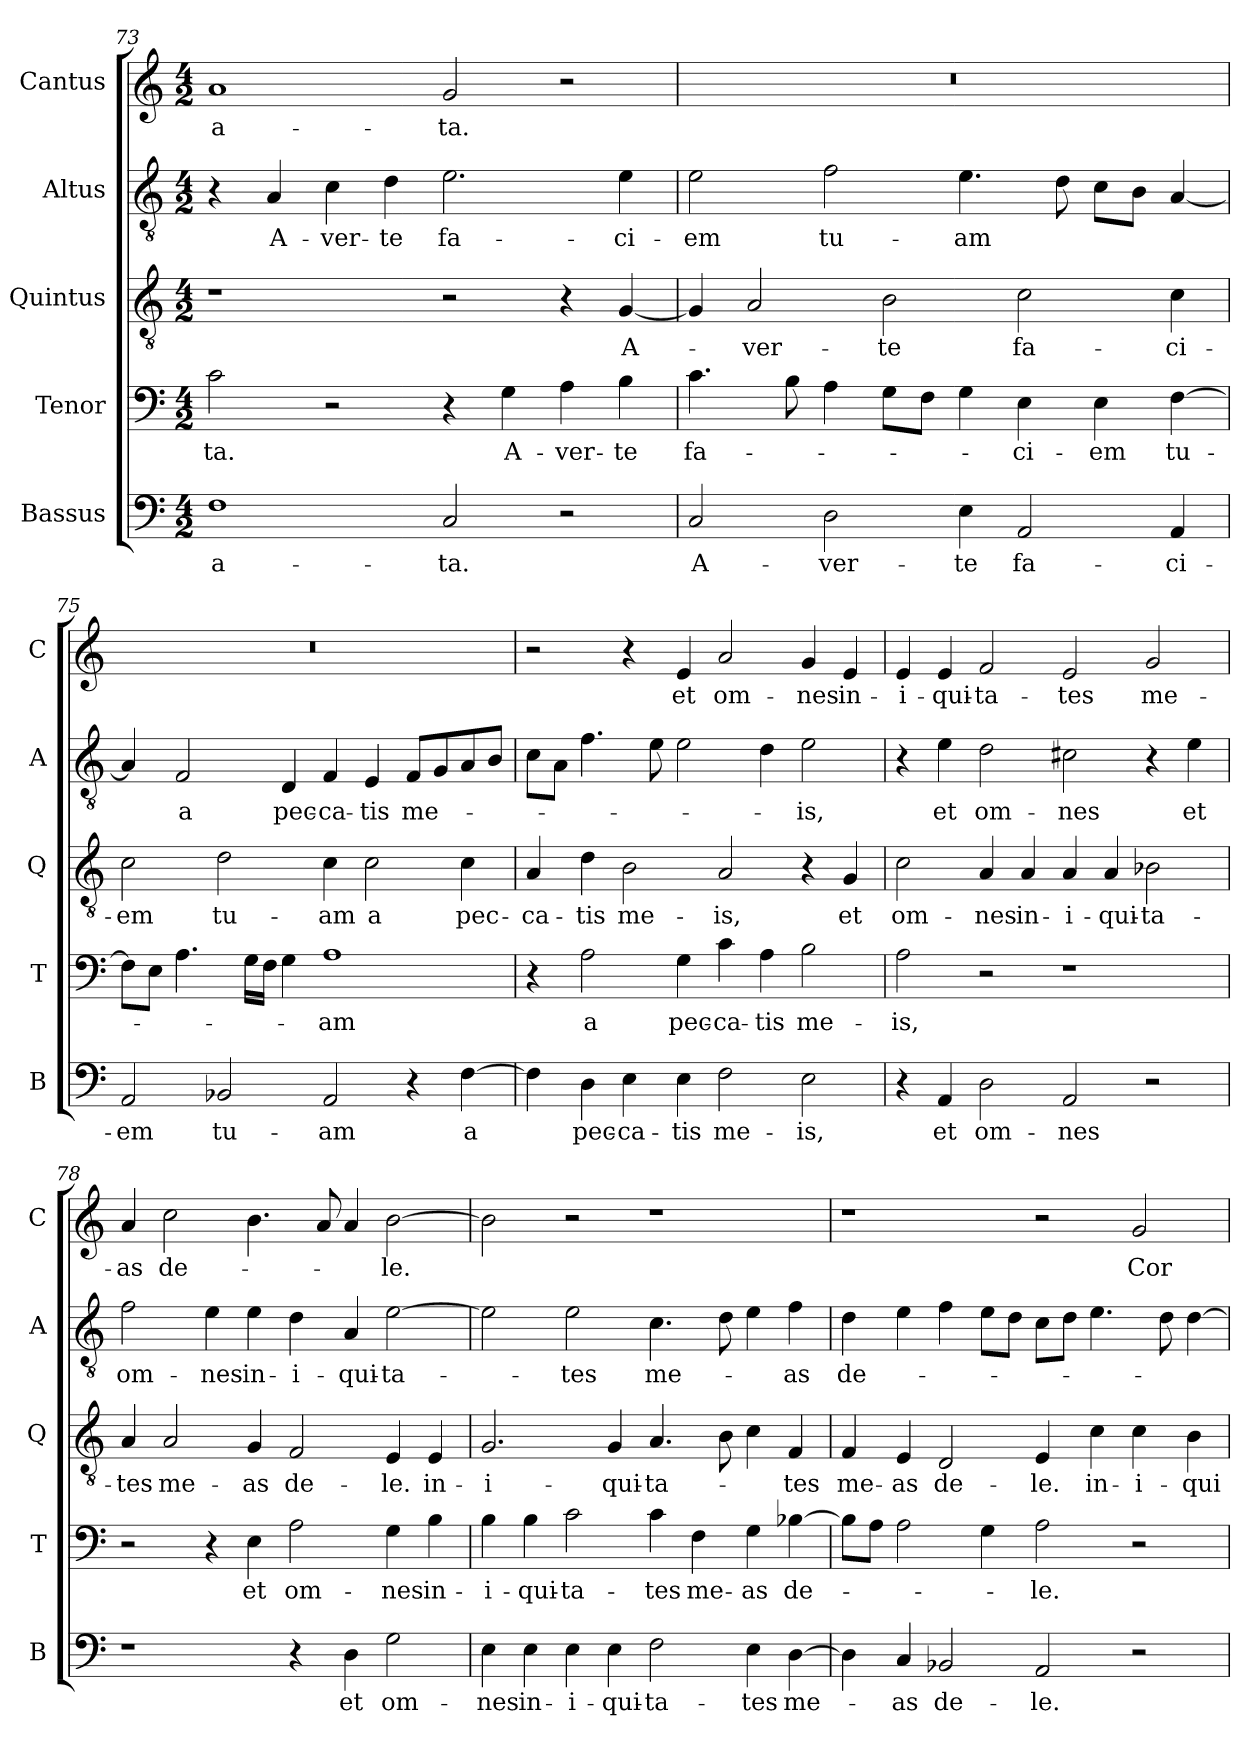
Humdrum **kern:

**kern	**text	**kern	**text	**kern	**text	**kern	**text	**kern	**text
*part5	*part5	*part4	*part4	*part3	*part3	*part2	*part2	*part1	*part1
*staff5	*staff5	*staff4	*staff4	*staff3	*staff3	*staff2	*staff2	*staff1	*staff1
*I"Bassus	*	*I"Tenor	*	*I"Quintus	*	*I"Altus	*	*I"Cantus	*
*I'B	*	*I'T	*	*I'Q	*	*I'A	*	*I'C	*
!!LO:LB:g=z
*clefF4	*	*clefF4	*	*clefGv2	*	*clefGv2	*	*clefG2	*
*k[]	*	*k[]	*	*k[]	*	*k[]	*	*k[]	*
*C:	*	*C:	*	*C:	*	*C:	*	*C:	*
*M4/2	*	*M4/2	*	*M4/2	*	*M4/2	*	*M4/2	*
=73	=73	=73	=73	=73	=73	=73	=73	=73	=73
!	!LO:LY:b	!	!LO:LY:b	!	!	!	!	!	!LO:LY:b
1F	-a-	2c\	-ta.	1r	.	4r	.	1a	-a-
!	!	!	!	!	!	!	!LO:LY:b	!	!
.	.	.	.	.	.	4A/	A-	.	.
!	!	!	!	!	!	!	!LO:LY:b	!	!
.	.	2r	.	.	.	4c\	-ver-	.	.
!	!	!	!	!	!	!	!LO:LY:b	!	!
.	.	.	.	.	.	4d\	-te	.	.
!	!LO:LY:b	!	!	!	!	!	!LO:LY:b	!	!LO:LY:b
2C/	-ta.	4r	.	2r	.	2.e\	fa-	2g/	-ta.
!	!	!	!LO:LY:b	!	!	!	!	!	!
.	.	4G\	A-	.	.	.	.	.	.
!	!	!	!LO:LY:b	!	!	!	!	!	!
2r	.	4A\	-ver-	4r	.	.	.	2r	.
!	!	!	!LO:LY:b	!	!LO:LY:b	!	!LO:LY:b	!	!
.	.	4B\	-te	[4G/	A-	4e\	-ci-	.	.
=74	=74	=74	=74	=74	=74	=74	=74	=74	=74
!	!LO:LY:b	!	!LO:LY:b	!	!	!	!LO:LY:b	!	!
2C/	A-	4.c\	fa-	4G/]	.	2e\	-em	0r	.
!	!	!	!	!	!LO:LY:b	!	!	!	!
.	.	.	.	2A/	-ver-	.	.	.	.
.	.	8B\	.	.	.	.	.	.	.
!	!LO:LY:b	!	!	!	!	!	!LO:LY:b	!	!
2D\	-ver-	4A\	.	.	.	2f\	tu-	.	.
!	!	!	!	!	!LO:LY:b	!	!	!	!
.	.	8G\L	.	2B\	-te	.	.	.	.
.	.	8F\J	.	.	.	.	.	.	.
!	!LO:LY:b	!	!	!	!	!	!LO:LY:b	!	!
4E\	-te	4G\	.	.	.	4.e\	-am	.	.
!	!LO:LY:b	!	!LO:LY:b	!	!LO:LY:b	!	!	!	!
2AA/	fa-	4E\	-ci-	2c\	fa-	.	.	.	.
.	.	.	.	.	.	8d\	.	.	.
!	!	!	!LO:LY:b	!	!	!	!	!	!
.	.	4E\	-em	.	.	8c\L	.	.	.
.	.	.	.	.	.	8B\J	.	.	.
!	!LO:LY:b	!	!LO:LY:b	!	!LO:LY:b	!	!	!	!
4AA/	-ci-	[4F\	tu-	4c\	-ci-	[4A/	.	.	.
=75	=75	=75	=75	=75	=75	=75	=75	=75	=75
!	!LO:LY:b	!	!	!	!LO:LY:b	!	!	!	!
2AA/	-em	8F\L]	.	2c\	-em	4A/]	.	0r	.
.	.	8E\J	.	.	.	.	.	.	.
!	!	!	!	!	!	!	!LO:LY:b	!	!
.	.	4.A\	.	.	.	2F/	a	.	.
!	!LO:LY:b	!	!	!	!LO:LY:b	!	!	!	!
2BB-X/	tu-	.	.	2d\	tu-	.	.	.	.
.	.	16G\LL	.	.	.	.	.	.	.
.	.	16F\JJ	.	.	.	.	.	.	.
!	!	!	!	!	!	!	!LO:LY:b	!	!
.	.	4G\	.	.	.	4D/	pec-	.	.
!	!LO:LY:b	!	!LO:LY:b	!	!LO:LY:b	!	!LO:LY:b	!	!
2AA/	-am	1A	-am	4c\	-am	4F/	-ca-	.	.
!	!	!	!	!	!LO:LY:b	!	!LO:LY:b	!	!
.	.	.	.	2c\	a	4E/	-tis	.	.
!	!	!	!	!	!	!	!LO:LY:b	!	!
4r	.	.	.	.	.	8F/L	me-	.	.
.	.	.	.	.	.	8G/	.	.	.
!	!LO:LY:b	!	!	!	!LO:LY:b	!	!	!	!
[4F\	a	.	.	4c\	pec-	8A/	.	.	.
.	.	.	.	.	.	8B/J	.	.	.
!!LO:PB:g=z
=76	=76	=76	=76	=76	=76	=76	=76	=76	=76
!	!	!	!	!	!LO:LY:b	!	!	!	!
4F\]	.	4r	.	4A/	-ca-	8c\L	.	2r	.
.	.	.	.	.	.	8A\J	.	.	.
!	!LO:LY:b	!	!LO:LY:b	!	!LO:LY:b	!	!	!	!
4D\	pec-	2A\	a	4d\	-tis	4.f\	.	.	.
!	!LO:LY:b	!	!	!	!LO:LY:b	!	!	!	!
4E\	-ca-	.	.	2B\	me-	.	.	4r	.
.	.	.	.	.	.	8e\	.	.	.
!	!LO:LY:b	!	!LO:LY:b	!	!	!	!	!	!LO:LY:b
4E\	-tis	4G\	pec-	.	.	2e\	.	4e/	et
!	!LO:LY:b	!	!LO:LY:b	!	!LO:LY:b	!	!	!	!LO:LY:b
2F\	me-	4c\	-ca-	2A/	-is,	.	.	2a/	om-
!	!	!	!LO:LY:b	!	!	!	!	!	!
.	.	4A\	-tis	.	.	4d\	.	.	.
!	!LO:LY:b	!	!LO:LY:b	!	!	!	!LO:LY:b	!	!LO:LY:b
2E\	-is,	2B\	me-	4r	.	2e\	-is,	4g/	-nes
!	!	!	!	!	!LO:LY:b	!	!	!	!LO:LY:b
.	.	.	.	4G/	et	.	.	4e/	in-
=77	=77	=77	=77	=77	=77	=77	=77	=77	=77
!	!	!	!LO:LY:b	!	!LO:LY:b	!	!	!	!LO:LY:b
4r	.	2A\	-is,	2c\	om-	4r	.	4e/	-i-
!	!LO:LY:b	!	!	!	!	!	!LO:LY:b	!	!LO:LY:b
4AA/	et	.	.	.	.	4e\	et	4e/	-qui-
!	!LO:LY:b	!	!	!	!LO:LY:b	!	!LO:LY:b	!	!LO:LY:b
2D\	om-	2r	.	4A/	-nes	2d\	om-	2f/	-ta-
!	!	!	!	!	!LO:LY:b	!	!	!	!
.	.	.	.	4A/	in-	.	.	.	.
!	!LO:LY:b	!	!	!	!LO:LY:b	!	!LO:LY:b	!	!LO:LY:b
2AA/	-nes	1r	.	4A/	-i-	2c#X\	-nes	2e/	-tes
!	!	!	!	!	!LO:LY:b	!	!	!	!
.	.	.	.	4A/	-qui-	.	.	.	.
!	!	!	!	!	!LO:LY:b	!	!	!	!LO:LY:b
2r	.	.	.	2B-X\	-ta-	4r	.	2g/	me-
!	!	!	!	!	!	!	!LO:LY:b	!	!
.	.	.	.	.	.	4e\	et	.	.
=78	=78	=78	=78	=78	=78	=78	=78	=78	=78
!	!	!	!	!	!LO:LY:b	!	!LO:LY:b	!	!LO:LY:b
1r	.	2r	.	4A/	-tes	2f\	om-	4a/	-as
!	!	!	!	!	!LO:LY:b	!	!	!	!LO:LY:b
.	.	.	.	2A/	me-	.	.	2cc\	de-
!	!	!	!	!	!	!	!LO:LY:b	!	!
.	.	4r	.	.	.	4e\	-nes	.	.
!	!	!	!LO:LY:b	!	!LO:LY:b	!	!LO:LY:b	!	!
.	.	4E\	et	4G/	-as	4e\	in-	4.b\	.
!	!	!	!LO:LY:b	!	!LO:LY:b	!	!LO:LY:b	!	!
4r	.	2A\	om-	2F/	de-	4d\	-i-	.	.
.	.	.	.	.	.	.	.	8a/	.
!	!LO:LY:b	!	!	!	!	!	!LO:LY:b	!	!
4D\	et	.	.	.	.	4A/	-qui-	4a/	.
!	!LO:LY:b	!	!LO:LY:b	!	!LO:LY:b	!	!LO:LY:b	!	!LO:LY:b
2G\	om-	4G\	-nes	4E/	-le.	[2e\	-ta-	[2b\	-le.
!	!	!	!LO:LY:b	!	!LO:LY:b	!	!	!	!
.	.	4B\	in-	4E/	in-	.	.	.	.
=79	=79	=79	=79	=79	=79	=79	=79	=79	=79
!	!LO:LY:b	!	!LO:LY:b	!	!LO:LY:b	!	!	!	!
4E\	-nes	4B\	-i-	2.G/	-i-	2e\]	.	2b\]	.
!	!LO:LY:b	!	!LO:LY:b	!	!	!	!	!	!
4E\	in-	4B\	-qui-	.	.	.	.	.	.
!	!LO:LY:b	!	!LO:LY:b	!	!	!	!LO:LY:b	!	!
4E\	-i-	2c\	-ta-	.	.	2e\	-tes	2r	.
!	!LO:LY:b	!	!	!	!LO:LY:b	!	!	!	!
4E\	-qui-	.	.	4G/	-qui-	.	.	.	.
!	!LO:LY:b	!	!LO:LY:b	!	!LO:LY:b	!	!LO:LY:b	!	!
2F\	-ta-	4c\	-tes	4.A/	-ta-	4.c\	me-	1r	.
!	!	!	!LO:LY:b	!	!	!	!	!	!
.	.	4F\	me-	.	.	.	.	.	.
.	.	.	.	8B\	.	8d\	.	.	.
!	!LO:LY:b	!	!LO:LY:b	!	!	!	!	!	!
4E\	-tes	4G\	-as	4c\	.	4e\	.	.	.
!	!LO:LY:b	!	!LO:LY:b	!	!LO:LY:b	!	!LO:LY:b	!	!
[4D\	me-	[4B-X\	de-	4F/	-tes	4f\	-as	.	.
!!LO:LB:g=z
=80	=80	=80	=80	=80	=80	=80	=80	=80	=80
!	!	!	!	!	!LO:LY:b	!	!LO:LY:b	!	!
4D\]	.	8B-\L]	.	4F/	me-	4d\	de-	1r	.
.	.	8A\J	.	.	.	.	.	.	.
!	!LO:LY:b	!	!	!	!LO:LY:b	!	!	!	!
4C/	-as	2A\	.	4E/	-as	4e\	.	.	.
!	!LO:LY:b	!	!	!	!LO:LY:b	!	!	!	!
2BB-X/	de-	.	.	2D/	de-	4f\	.	.	.
.	.	4G\	.	.	.	8e\L	.	.	.
.	.	.	.	.	.	8d\J	.	.	.
!	!LO:LY:b	!	!LO:LY:b	!	!LO:LY:b	!	!	!	!
2AA/	-le.	2A\	-le.	4E/	-le.	8c\L	.	2r	.
.	.	.	.	.	.	8d\J	.	.	.
!	!	!	!	!	!LO:LY:b	!	!	!	!
.	.	.	.	4c\	in-	4.e\	.	.	.
!	!	!	!	!	!LO:LY:b	!	!	!	!LO:LY:b
2r	.	2r	.	4c\	-i-	.	.	2g/	Cor
.	.	.	.	.	.	8d\	.	.	.
!	!	!	!	!	!LO:LY:b	!	!	!	!
.	.	.	.	4B\	-qui-	[4d\	.	.	.
=	=	=	=	=	=	=	=	=	=
*-	*-	*-	*-	*-	*-	*-	*-	*-	*-
